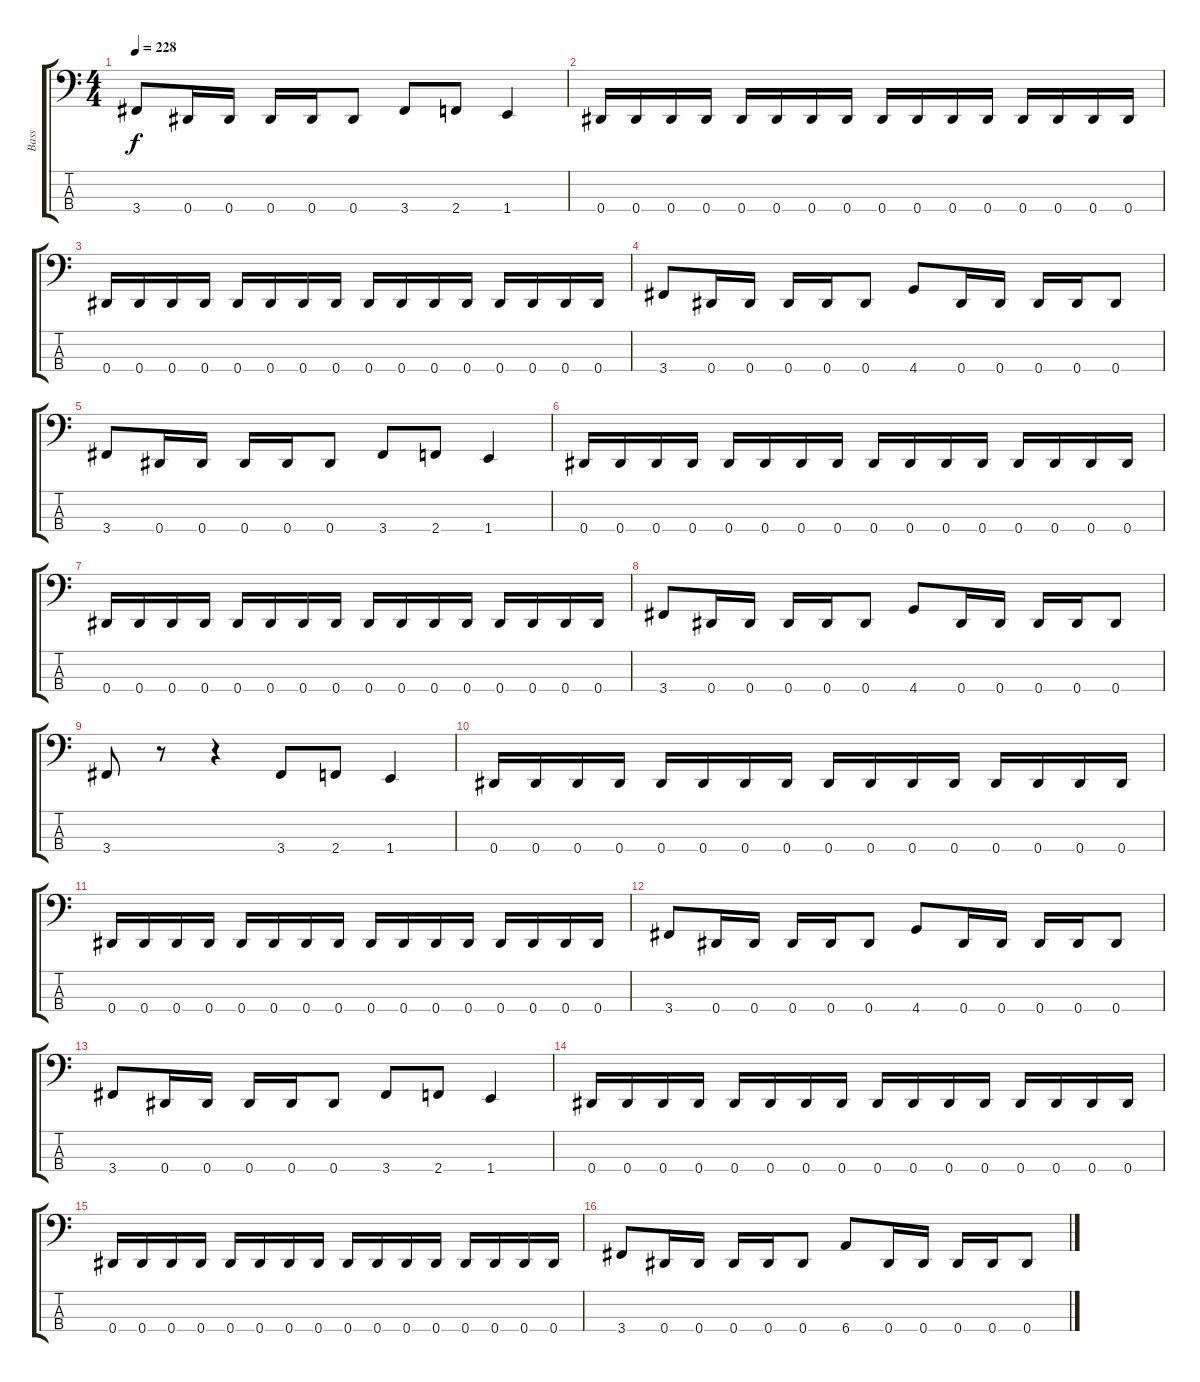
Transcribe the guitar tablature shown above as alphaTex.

\track ("Bass" "Bass") {instrument electricbasspick}
\staff {score tabs}
\tuning (Gb2 Db2 Ab1 Eb1) {hide}
\ts (4 4)
\tempo 228
\clef f4
\ks c
3.4.8{dy f} 0.4.16 0.4.16 0.4.16 0.4.16 0.4.8 3.4.8 2.4.8 1.4.4 |
0.4.16 0.4.16 0.4.16 0.4.16 0.4.16 0.4.16 0.4.16 0.4.16 0.4.16 0.4.16 0.4.16 0.4.16 0.4.16 0.4.16 0.4.16 0.4.16 |
0.4.16 0.4.16 0.4.16 0.4.16 0.4.16 0.4.16 0.4.16 0.4.16 0.4.16 0.4.16 0.4.16 0.4.16 0.4.16 0.4.16 0.4.16 0.4.16 |
3.4.8 0.4.16 0.4.16 0.4.16 0.4.16 0.4.8 4.4.8 0.4.16 0.4.16 0.4.16 0.4.16 0.4.8 |
3.4.8 0.4.16 0.4.16 0.4.16 0.4.16 0.4.8 3.4.8 2.4.8 1.4.4 |
0.4.16 0.4.16 0.4.16 0.4.16 0.4.16 0.4.16 0.4.16 0.4.16 0.4.16 0.4.16 0.4.16 0.4.16 0.4.16 0.4.16 0.4.16 0.4.16 |
0.4.16 0.4.16 0.4.16 0.4.16 0.4.16 0.4.16 0.4.16 0.4.16 0.4.16 0.4.16 0.4.16 0.4.16 0.4.16 0.4.16 0.4.16 0.4.16 |
3.4.8 0.4.16 0.4.16 0.4.16 0.4.16 0.4.8 4.4.8 0.4.16 0.4.16 0.4.16 0.4.16 0.4.8 |
3.4.8 r.8 r.4 3.4.8 2.4.8 1.4.4 |
0.4.16 0.4.16 0.4.16 0.4.16 0.4.16 0.4.16 0.4.16 0.4.16 0.4.16 0.4.16 0.4.16 0.4.16 0.4.16 0.4.16 0.4.16 0.4.16 |
0.4.16 0.4.16 0.4.16 0.4.16 0.4.16 0.4.16 0.4.16 0.4.16 0.4.16 0.4.16 0.4.16 0.4.16 0.4.16 0.4.16 0.4.16 0.4.16 |
3.4.8 0.4.16 0.4.16 0.4.16 0.4.16 0.4.8 4.4.8 0.4.16 0.4.16 0.4.16 0.4.16 0.4.8 |
3.4.8 0.4.16 0.4.16 0.4.16 0.4.16 0.4.8 3.4.8 2.4.8 1.4.4 |
0.4.16 0.4.16 0.4.16 0.4.16 0.4.16 0.4.16 0.4.16 0.4.16 0.4.16 0.4.16 0.4.16 0.4.16 0.4.16 0.4.16 0.4.16 0.4.16 |
0.4.16 0.4.16 0.4.16 0.4.16 0.4.16 0.4.16 0.4.16 0.4.16 0.4.16 0.4.16 0.4.16 0.4.16 0.4.16 0.4.16 0.4.16 0.4.16 |
3.4.8 0.4.16 0.4.16 0.4.16 0.4.16 0.4.8 6.4.8 0.4.16 0.4.16 0.4.16 0.4.16 0.4.8
